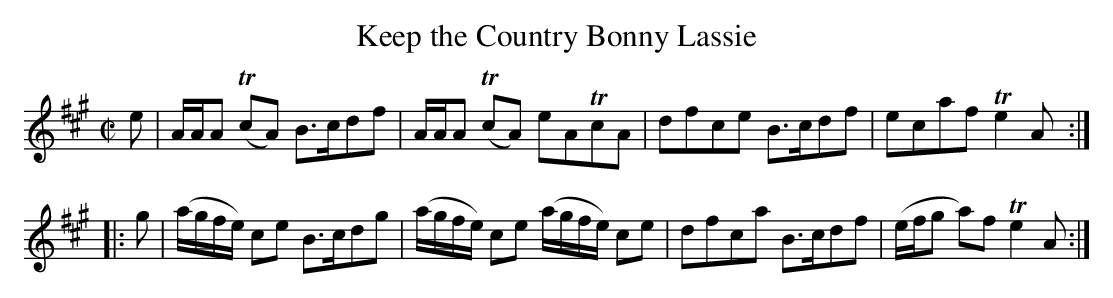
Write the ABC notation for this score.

X:1
T:Keep the Country Bonny Lassie
M:C|
L:1/8
K:A
e | A/A/A T(cA) B>cdf | A/A/A T(cA) eATcA | dfce B>cdf | ecaf Te2A :|
|: g | (a/g/f/e/) ce B>cdg | (a/g/f/e/) ce (a/g/f/e/) ce | dfca B>cdf | (e/f/g a)f Te2A :|]
